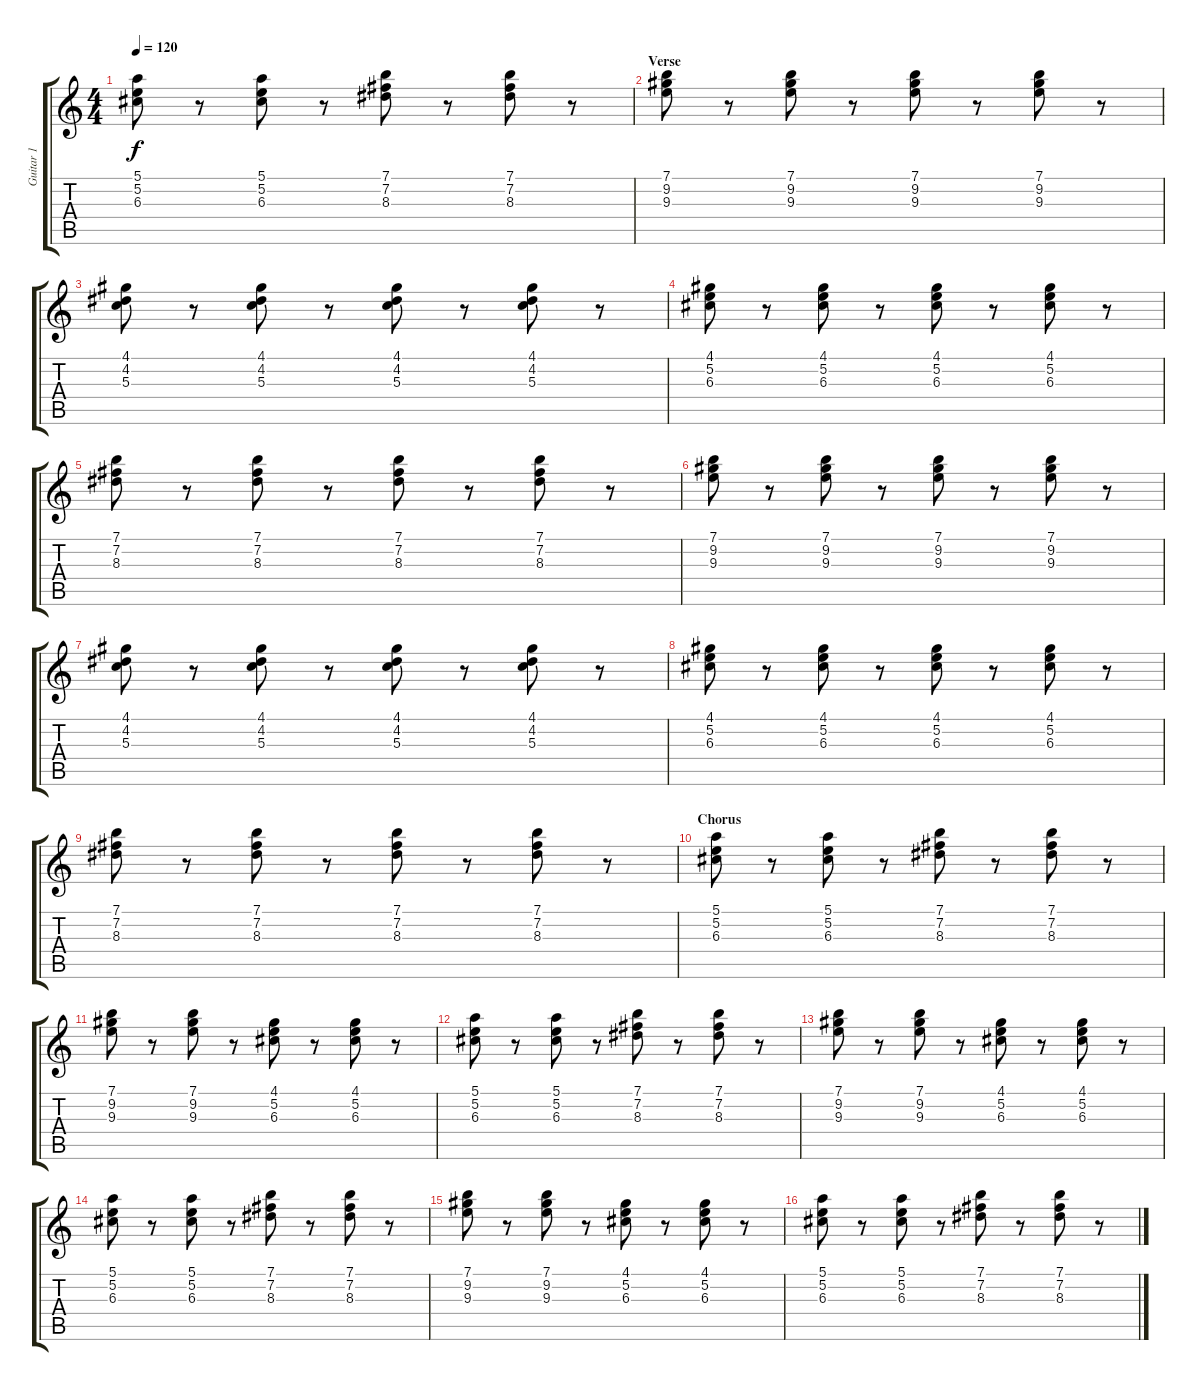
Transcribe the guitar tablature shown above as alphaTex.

\track ("Guitar 1" "Guitar 1") {instrument electricguitarclean}
\staff {score tabs}
\tuning (E4 B3 G3 D3 A2 E2) {hide}
\ts (4 4)
\tempo 120
\clef g2
\ks c
(5.1 5.2 6.3).8{dy f} r.8 (5.1 5.2 6.3).8 r.8 (7.1 7.2 8.3).8 r.8 (7.1 7.2 8.3).8 r.8 |
\section ("" "Verse")
(7.1 9.2 9.3).8 r.8 (7.1 9.2 9.3).8 r.8 (7.1 9.2 9.3).8 r.8 (7.1 9.2 9.3).8 r.8 |
(4.1 4.2 5.3).8 r.8 (4.1 4.2 5.3).8 r.8 (4.1 4.2 5.3).8 r.8 (4.1 4.2 5.3).8 r.8 |
(4.1 5.2 6.3).8 r.8 (4.1 5.2 6.3).8 r.8 (4.1 5.2 6.3).8 r.8 (4.1 5.2 6.3).8 r.8 |
(7.1 7.2 8.3).8 r.8 (7.1 7.2 8.3).8 r.8 (7.1 7.2 8.3).8 r.8 (7.1 7.2 8.3).8 r.8 |
(7.1 9.2 9.3).8 r.8 (7.1 9.2 9.3).8 r.8 (7.1 9.2 9.3).8 r.8 (7.1 9.2 9.3).8 r.8 |
(4.1 4.2 5.3).8 r.8 (4.1 4.2 5.3).8 r.8 (4.1 4.2 5.3).8 r.8 (4.1 4.2 5.3).8 r.8 |
(4.1 5.2 6.3).8 r.8 (4.1 5.2 6.3).8 r.8 (4.1 5.2 6.3).8 r.8 (4.1 5.2 6.3).8 r.8 |
(7.1 7.2 8.3).8 r.8 (7.1 7.2 8.3).8 r.8 (7.1 7.2 8.3).8 r.8 (7.1 7.2 8.3).8 r.8 |
\section ("" "Chorus")
(5.1 5.2 6.3).8 r.8 (5.1 5.2 6.3).8 r.8 (7.1 7.2 8.3).8 r.8 (7.1 7.2 8.3).8 r.8 |
(7.1 9.2 9.3).8 r.8 (7.1 9.2 9.3).8 r.8 (4.1 5.2 6.3).8 r.8 (4.1 5.2 6.3).8 r.8 |
(5.1 5.2 6.3).8 r.8 (5.1 5.2 6.3).8 r.8 (7.1 7.2 8.3).8 r.8 (7.1 7.2 8.3).8 r.8 |
(7.1 9.2 9.3).8 r.8 (7.1 9.2 9.3).8 r.8 (4.1 5.2 6.3).8 r.8 (4.1 5.2 6.3).8 r.8 |
(5.1 5.2 6.3).8 r.8 (5.1 5.2 6.3).8 r.8 (7.1 7.2 8.3).8 r.8 (7.1 7.2 8.3).8 r.8 |
(7.1 9.2 9.3).8 r.8 (7.1 9.2 9.3).8 r.8 (4.1 5.2 6.3).8 r.8 (4.1 5.2 6.3).8 r.8 |
(5.1 5.2 6.3).8 r.8 (5.1 5.2 6.3).8 r.8 (7.1 7.2 8.3).8 r.8 (7.1 7.2 8.3).8 r.8
